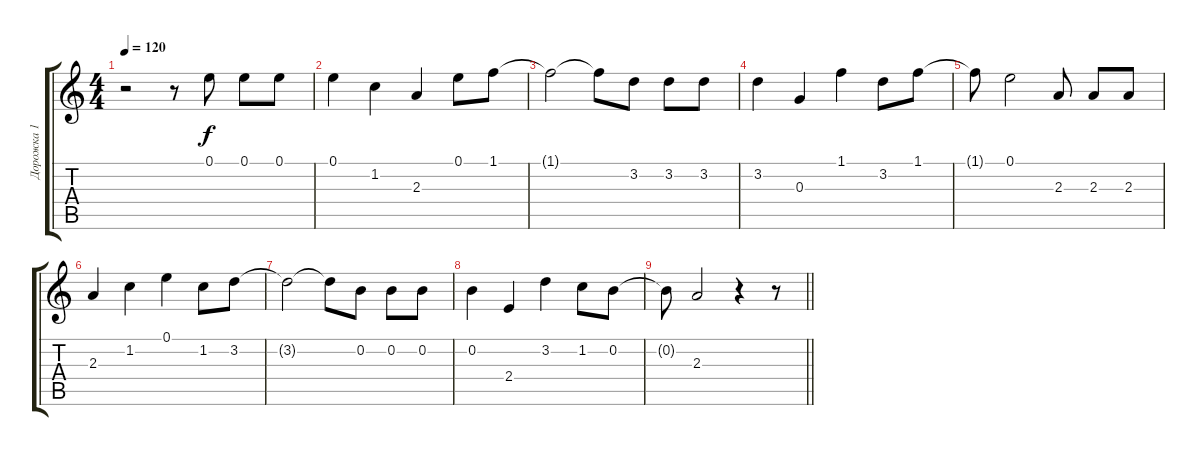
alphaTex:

\track ("Дорожка 1" "Дорожка 1") {instrument acousticguitarnylon}
\staff {score tabs}
\tuning (E4 B3 G3 D3 A2 E2) {hide}
\ts (4 4)
\tempo 120
\clef g2
\ks c
r.2{dy f instrument acousticguitarnylon} r.8 0.1.8 0.1.8 0.1.8 |
0.1.4 1.2.4 2.3.4 0.1.8 1.1.8 |
1.1{t}.2 1.1{t}.8 3.2.8 3.2.8 3.2.8 |
3.2.4 0.3.4 1.1.4 3.2.8 1.1.8 |
1.1{t}.8 0.1.2 2.3.8 2.3.8 2.3.8 |
2.3.4 1.2.4 0.1.4 1.2.8 3.2.8 |
3.2{t}.2 3.2{t}.8 0.2.8 0.2.8 0.2.8 |
0.2.4 2.4.4 3.2.4 1.2.8 0.2.8 |
\barLineRight lightlight
0.2{t}.8 2.3.2 r.4 r.8
